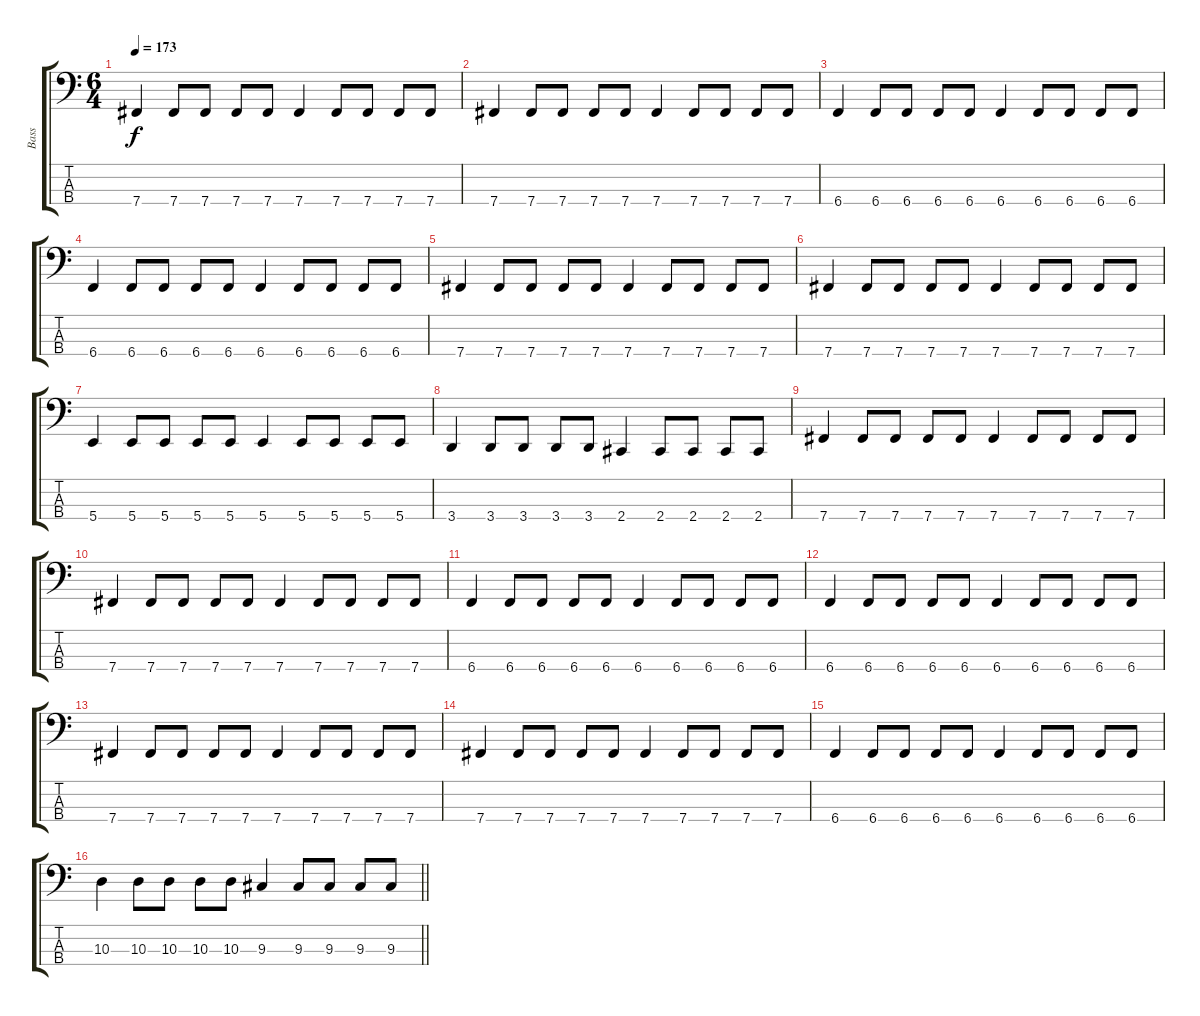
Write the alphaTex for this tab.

\track ("Bass" "Bass") {instrument electricbassfinger}
\staff {score tabs}
\tuning (D2 A1 E1 B0) {hide}
\ts (6 4)
\section ("" "")
\tempo 173
\clef f4
\ks c
7.4.4{dy f} 7.4.8 7.4.8 7.4.8 7.4.8 7.4.4 7.4.8 7.4.8 7.4.8 7.4.8 |
7.4.4 7.4.8 7.4.8 7.4.8 7.4.8 7.4.4 7.4.8 7.4.8 7.4.8 7.4.8 |
6.4.4 6.4.8 6.4.8 6.4.8 6.4.8 6.4.4 6.4.8 6.4.8 6.4.8 6.4.8 |
6.4.4 6.4.8 6.4.8 6.4.8 6.4.8 6.4.4 6.4.8 6.4.8 6.4.8 6.4.8 |
7.4.4 7.4.8 7.4.8 7.4.8 7.4.8 7.4.4 7.4.8 7.4.8 7.4.8 7.4.8 |
7.4.4 7.4.8 7.4.8 7.4.8 7.4.8 7.4.4 7.4.8 7.4.8 7.4.8 7.4.8 |
5.4.4 5.4.8 5.4.8 5.4.8 5.4.8 5.4.4 5.4.8 5.4.8 5.4.8 5.4.8 |
3.4.4 3.4.8 3.4.8 3.4.8 3.4.8 2.4.4 2.4.8 2.4.8 2.4.8 2.4.8 |
7.4.4 7.4.8 7.4.8 7.4.8 7.4.8 7.4.4 7.4.8 7.4.8 7.4.8 7.4.8 |
7.4.4 7.4.8 7.4.8 7.4.8 7.4.8 7.4.4 7.4.8 7.4.8 7.4.8 7.4.8 |
6.4.4 6.4.8 6.4.8 6.4.8 6.4.8 6.4.4 6.4.8 6.4.8 6.4.8 6.4.8 |
6.4.4 6.4.8 6.4.8 6.4.8 6.4.8 6.4.4 6.4.8 6.4.8 6.4.8 6.4.8 |
7.4.4 7.4.8 7.4.8 7.4.8 7.4.8 7.4.4 7.4.8 7.4.8 7.4.8 7.4.8 |
7.4.4 7.4.8 7.4.8 7.4.8 7.4.8 7.4.4 7.4.8 7.4.8 7.4.8 7.4.8 |
6.4.4 6.4.8 6.4.8 6.4.8 6.4.8 6.4.4 6.4.8 6.4.8 6.4.8 6.4.8 |
\barLineRight lightlight
10.3.4 10.3.8 10.3.8 10.3.8 10.3.8 9.3.4 9.3.8 9.3.8 9.3.8 9.3.8
